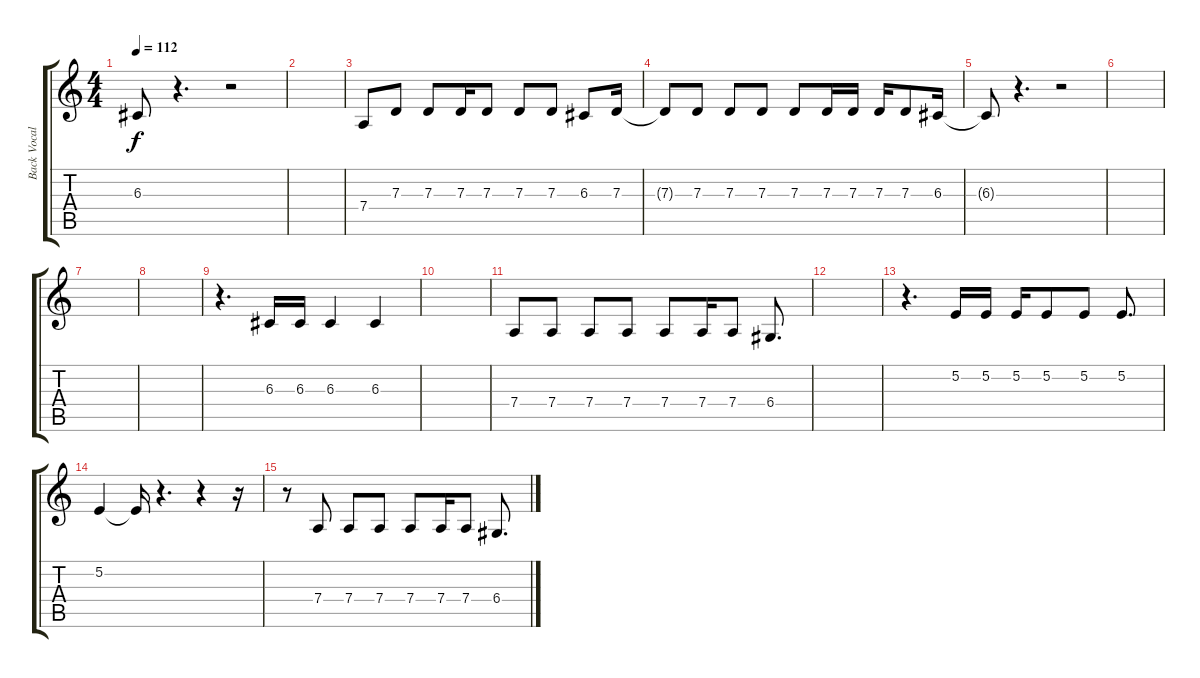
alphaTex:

\track ("Back Vocal" "Back Vocal") {instrument clarinet}
\staff {score tabs}
\tuning (E4 B3 G3 D3 A2 E2) {hide}
\ts (4 4)
\tempo 112
\clef g2
\ks c
6.3{t}.8{dy f} r.4{d} r.2 |
|
7.4.8 7.3.8 7.3.8 7.3.16 7.3.8 7.3.8 7.3.8 6.3.8 7.3.16 |
7.3{t}.8 7.3.8 7.3.8 7.3.8 7.3.8 7.3.16 7.3.16 7.3.16 7.3.8 6.3.16 |
6.3{t}.8 r.4{d} r.2 |
|
|
|
r.4{d} 6.3.16 6.3.16 6.3.4 6.3.4 |
|
7.4.8 7.4.8 7.4.8 7.4.8 7.4.8 7.4.16 7.4.8 6.4.8{d} |
|
r.4{d} 5.2.16 5.2.16 5.2.16 5.2.8 5.2.8 5.2.8{d} |
5.2.4 5.2{t}.16 r.4{d} r.4 r.16 |
r.8 7.4.8 7.4.8 7.4.8 7.4.8 7.4.16 7.4.8 6.4.8{d}
